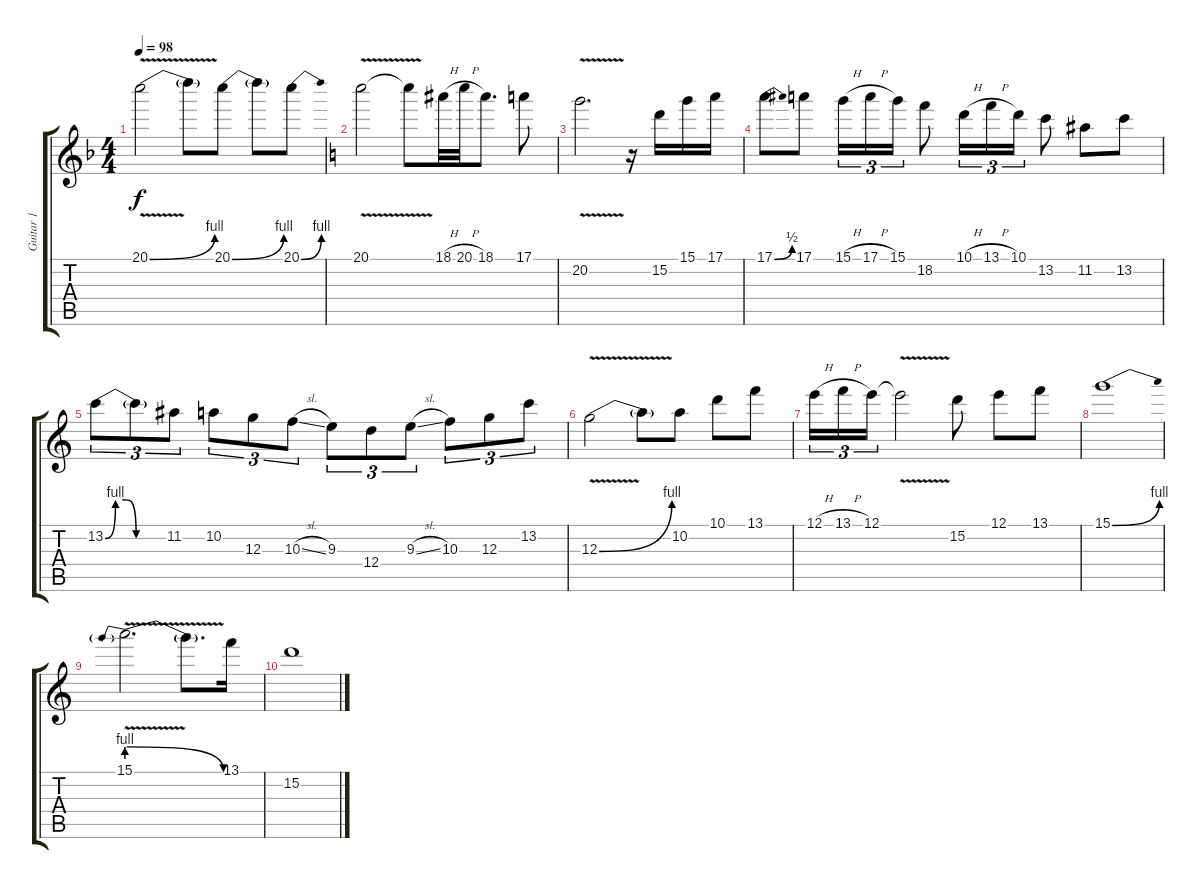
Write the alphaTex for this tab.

\track ("Guitar 1" "Guitar 1") {instrument distortionguitar}
\staff {score tabs}
\tuning (E4 B3 G3 D3 A2 E2) {hide}
\ts (4 4)
\tempo 98
\clef g2
\ks f
20.1{be (bend 0 0 60 4) v}.2{dy f} 20.1{t}.8 20.1{be (bend 0 0 60 4)}.8 20.1{t}.8 20.1{be (bend 0 0 60 4)}.8 |
\ks c
20.1{v}.2 20.1{t}.8 18.1{h}.32 20.1{h}.32 18.1.8{d} 17.1.8 |
20.2{v}.2{d} r.16 15.2.16 15.1.16 17.1.16 |
17.1{be (bend 0 0 60 2)}.8 17.1.8 15.1{h}.16{tu (3 2)} 17.1{h}.16{tu (3 2)} 15.1.16{tu (3 2)} 18.2.8 10.1{h}.16{tu (3 2)} 13.1{h}.16{tu (3 2)} 10.1.16{tu (3 2)} 13.2.8 11.2.8 13.2.8 |
13.2{be (custom 0 0 10 4 20 4 30 0 60 0)}.8{tu (3 2)} 13.2{t}.8{tu (3 2)} 11.2.8{tu (3 2)} 10.2.8{tu (3 2)} 12.3.8{tu (3 2)} 10.3{sl}.8{tu (3 2)} 9.3.8{tu (3 2)} 12.4.8{tu (3 2)} 9.3{sl}.8{tu (3 2)} 10.3.8{tu (3 2)} 12.3.8{tu (3 2)} 13.2.8{tu (3 2)} |
12.3{be (bend 0 0 60 4) v}.2 12.3{t}.8 10.2.8 10.1.8 13.1.8 |
12.1{h}.16{tu (3 2)} 13.1{h}.16{tu (3 2)} 12.1.16{tu (3 2)} 12.1{v t}.2 15.2.8 12.1.8 13.1.8 |
15.1{be (bend 0 0 60 4)}.1 |
15.1{be (prebendrelease 0 4 60 0) v}.2{d} 15.1{t}.8{d} 13.1.16 |
15.2.1
